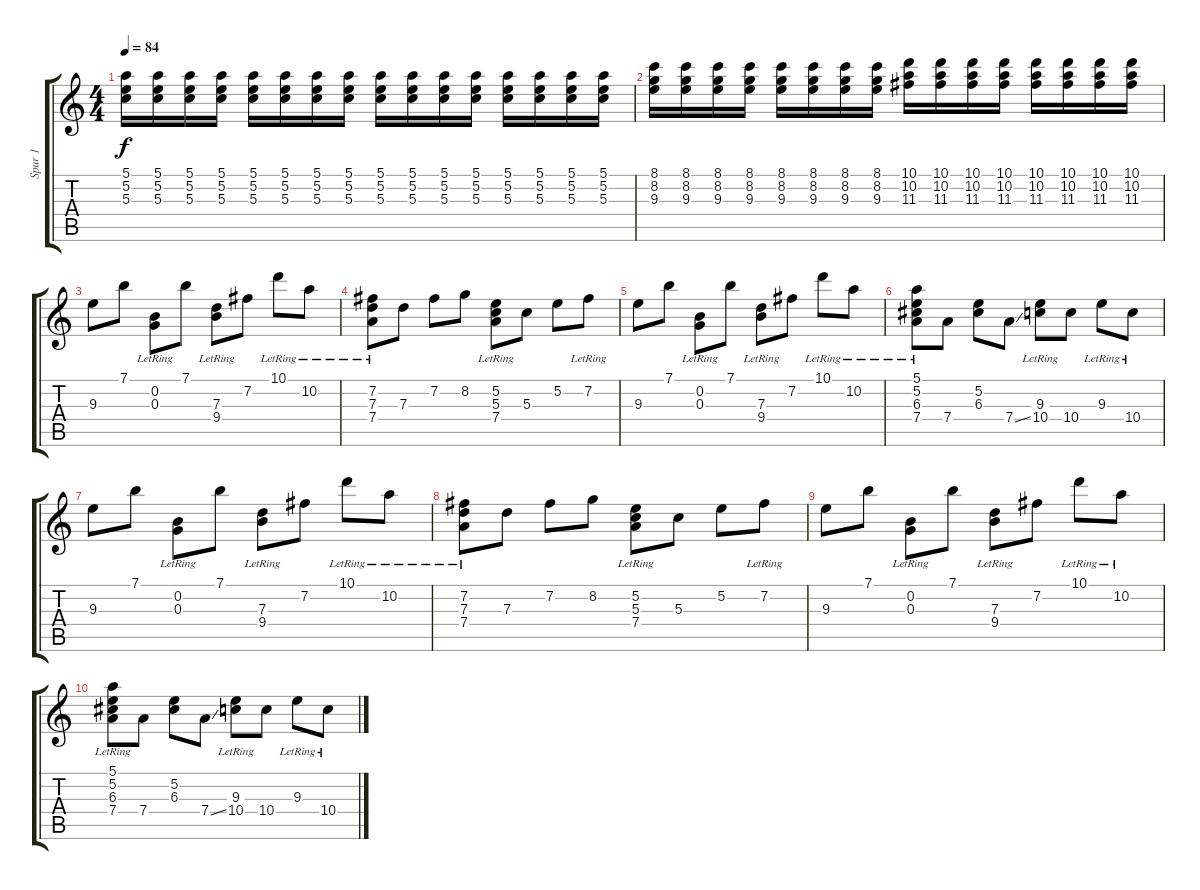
\track ("Spur 1" "Spur 1") {instrument acousticguitarsteel}
\staff {score tabs}
\tuning (E4 B3 G3 D3 A2 E2) {hide}
\ts (4 4)
\tempo 84
\clef g2
\ks c
(5.1 5.2 5.3).16{dy f} (5.1 5.2 5.3).16 (5.1 5.2 5.3).16 (5.1 5.2 5.3).16 (5.1 5.2 5.3).16 (5.1 5.2 5.3).16 (5.1 5.2 5.3).16 (5.1 5.2 5.3).16 (5.1 5.2 5.3).16 (5.1 5.2 5.3).16 (5.1 5.2 5.3).16 (5.1 5.2 5.3).16 (5.1 5.2 5.3).16 (5.1 5.2 5.3).16 (5.1 5.2 5.3).16 (5.1 5.2 5.3).16 |
(8.1 8.2 9.3).16 (8.1 8.2 9.3).16 (8.1 8.2 9.3).16 (8.1 8.2 9.3).16 (8.1 8.2 9.3).16 (8.1 8.2 9.3).16 (8.1 8.2 9.3).16 (8.1 8.2 9.3).16 (10.1 10.2 11.3).16 (10.1 10.2 11.3).16 (10.1 10.2 11.3).16 (10.1 10.2 11.3).16 (10.1 10.2 11.3).16 (10.1 10.2 11.3).16 (10.1 10.2 11.3).16 (10.1 10.2 11.3).16 |
9.3.8{volume 15} 7.1.8 (0.2{lr} 0.3{lr}).8 7.1.8 (7.3{lr} 9.4{lr}).8 7.2.8 10.1{lr}.8 10.2{lr}.8 |
(7.2{lr} 7.3{lr} 7.4{lr}).8 7.3.8 7.2.8 8.2.8 (5.2{lr} 5.3{lr} 7.4{lr}).8 5.3.8 5.2.8 7.2{lr}.8 |
9.3.8 7.1.8 (0.2{lr} 0.3{lr}).8 7.1.8 (7.3{lr} 9.4{lr}).8 7.2.8 10.1{lr}.8 10.2{lr}.8 |
(5.1{lr} 5.2{lr} 6.3{lr} 7.4{lr}).8 7.4.8 (5.2 6.3).8 7.4{ss}.8 (9.3{lr} 10.4{lr}).8 10.4.8 9.3{lr}.8 10.4{lr}.8 |
9.3.8{volume 15} 7.1.8 (0.2{lr} 0.3{lr}).8 7.1.8 (7.3{lr} 9.4{lr}).8 7.2.8 10.1{lr}.8 10.2{lr}.8 |
(7.2{lr} 7.3{lr} 7.4{lr}).8 7.3.8 7.2.8 8.2.8 (5.2{lr} 5.3{lr} 7.4{lr}).8 5.3.8 5.2.8 7.2{lr}.8 |
9.3.8 7.1.8 (0.2{lr} 0.3{lr}).8 7.1.8 (7.3{lr} 9.4{lr}).8 7.2.8 10.1{lr}.8 10.2{lr}.8 |
(5.1{lr} 5.2{lr} 6.3{lr} 7.4{lr}).8 7.4.8 (5.2 6.3).8 7.4{ss}.8 (9.3{lr} 10.4{lr}).8 10.4.8 9.3{lr}.8 10.4{lr}.8
